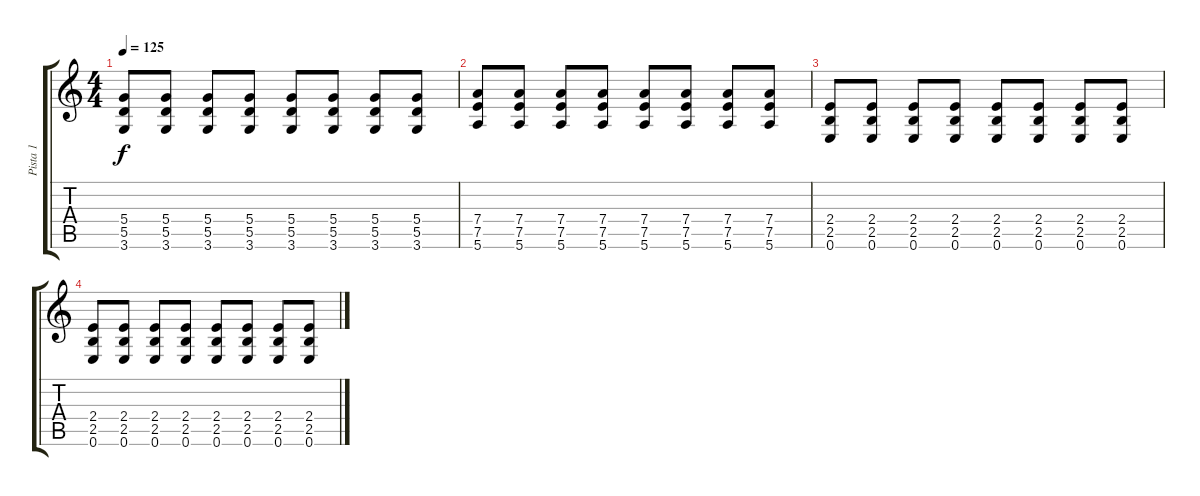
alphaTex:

\track ("Pista 1" "Pista 1") {instrument overdrivenguitar}
\staff {score tabs}
\tuning (E4 B3 G3 D3 A2 E2) {hide}
\ts (4 4)
\tempo 125
\clef g2
\ks c
(5.4 5.5 3.6).8{dy f} (5.4 5.5 3.6).8 (5.4 5.5 3.6).8 (5.4 5.5 3.6).8 (5.4 5.5 3.6).8 (5.4 5.5 3.6).8 (5.4 5.5 3.6).8 (5.4 5.5 3.6).8 |
(7.4 7.5 5.6).8 (7.4 7.5 5.6).8 (7.4 7.5 5.6).8 (7.4 7.5 5.6).8 (7.4 7.5 5.6).8 (7.4 7.5 5.6).8 (7.4 7.5 5.6).8 (7.4 7.5 5.6).8 |
(2.4 2.5 0.6).8 (2.4 2.5 0.6).8 (2.4 2.5 0.6).8 (2.4 2.5 0.6).8 (2.4 2.5 0.6).8 (2.4 2.5 0.6).8 (2.4 2.5 0.6).8 (2.4 2.5 0.6).8 |
(2.4 2.5 0.6).8 (2.4 2.5 0.6).8 (2.4 2.5 0.6).8 (2.4 2.5 0.6).8 (2.4 2.5 0.6).8 (2.4 2.5 0.6).8 (2.4 2.5 0.6).8 (2.4 2.5 0.6).8
